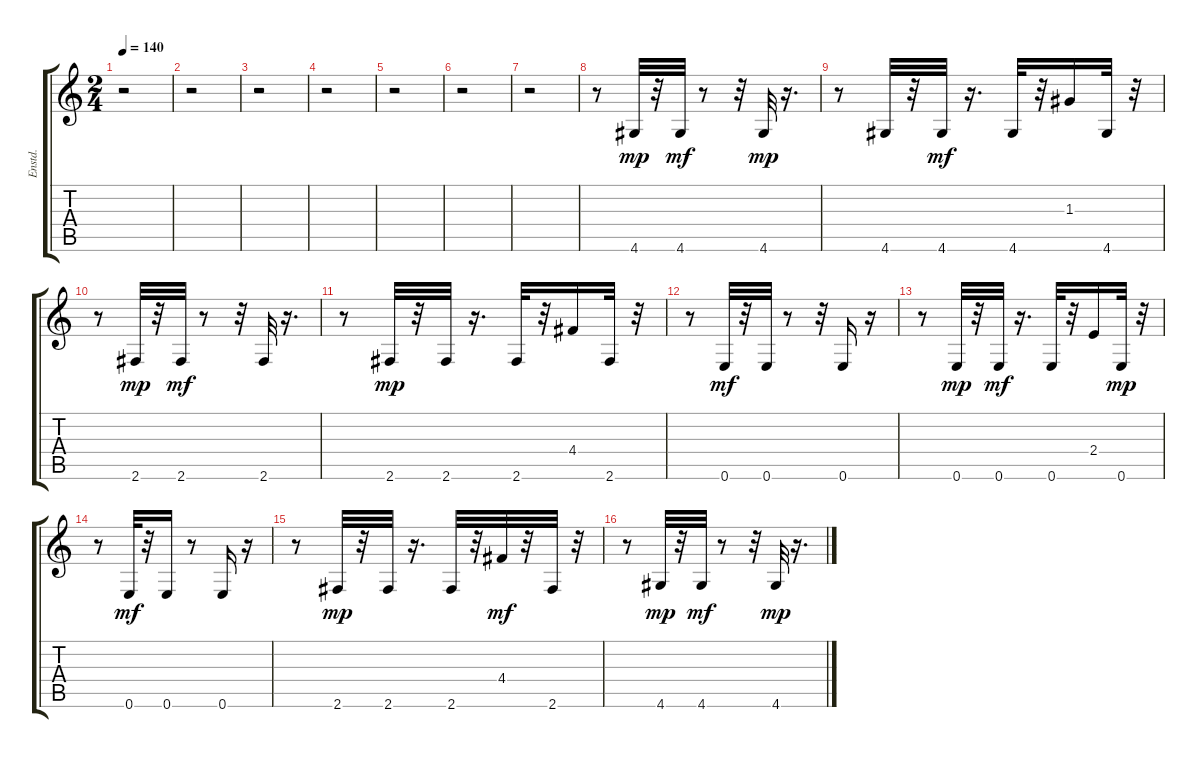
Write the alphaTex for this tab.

\track ("Enstd." "Enstd.") {instrument electricguitarmuted}
\staff {score tabs}
\tuning (E4 B3 G3 D3 A2 E2) {hide}
\ts (2 4)
\tempo 140
\clef g2
\ks c
r.2{dy mp} |
r.2 |
r.2 |
r.2 |
r.2 |
r.2 |
r.2 |
r.8 4.6.32 r.32 4.6.32{dy mf} r.8 r.32 4.6.32{dy mp} r.16{d} |
r.8 4.6.32 r.32 4.6.32{dy mf} r.16{d} 4.6.32 r.32 1.3.16 4.6.32 r.32 |
r.8 2.6.32{dy mp} r.32 2.6.32{dy mf} r.8 r.32 2.6.32 r.16{d} |
r.8 2.6.32{dy mp} r.32 2.6.32 r.16{d} 2.6.32 r.32 4.4.16 2.6.32 r.32 |
r.8 0.6.32{dy mf} r.32 0.6.32 r.8 r.32 0.6.16 r.16 |
r.8 0.6.32{dy mp} r.32 0.6.32{dy mf} r.16{d} 0.6.32 r.32 2.4.16 0.6.32{dy mp} r.32 |
r.8 0.6.32{dy mf} r.32 0.6.16 r.8 0.6.16 r.16 |
r.8 2.6.32{dy mp} r.32 2.6.32 r.16{d} 2.6.32 r.32 4.4.32{dy mf} r.32 2.6.32 r.32 |
r.8 4.6.32{dy mp} r.32 4.6.32{dy mf} r.8 r.32 4.6.32{dy mp} r.16{d}
